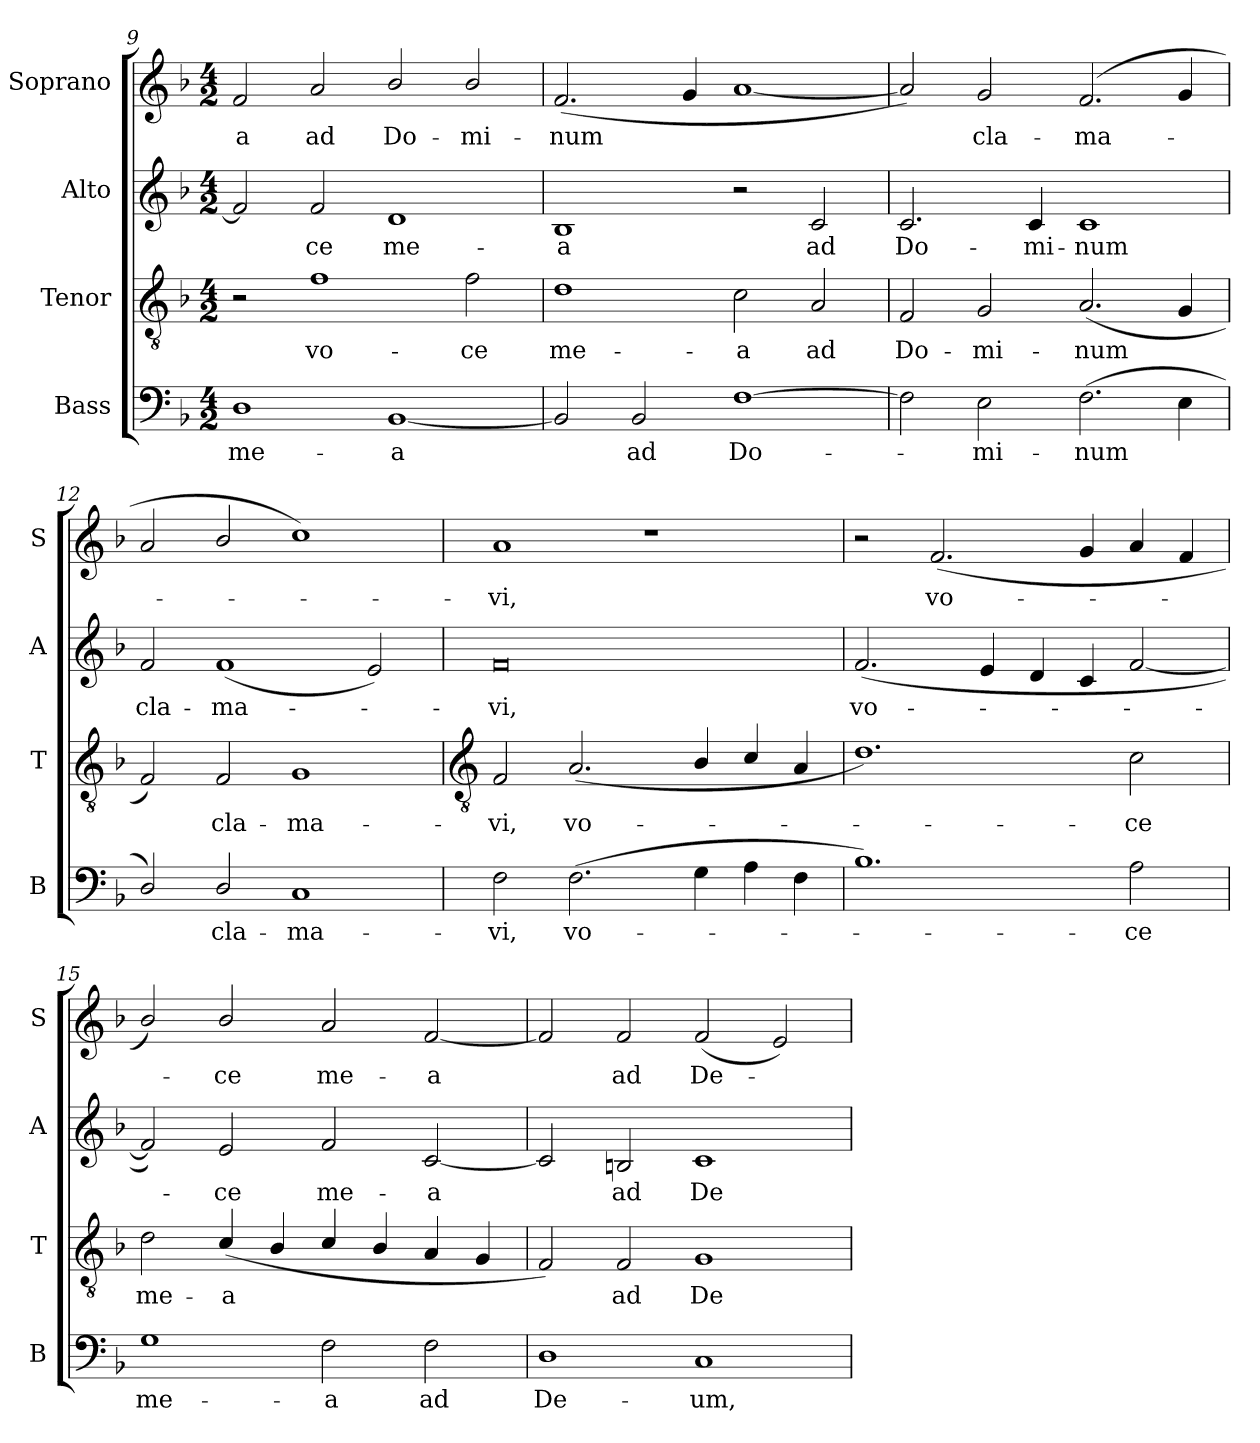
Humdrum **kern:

**kern	**text	**kern	**text	**kern	**text	**kern	**text
*part4	*part4	*part3	*part3	*part2	*part2	*part1	*part1
*staff4	*staff4	*staff3	*staff3	*staff2	*staff2	*staff1	*staff1
*I"Bass	*	*I"Tenor	*	*I"Alto	*	*I"Soprano	*
*I'B	*	*I'T	*	*I'A	*	*I'S	*
*clefF4	*	*clefGv2	*	*clefG2	*	*clefG2	*
*k[b-]	*	*k[b-]	*	*k[b-]	*	*k[b-]	*
*F:	*	*F:	*	*F:	*	*F:	*
*M4/2	*	*M4/2	*	*M4/2	*	*M4/2	*
=9	=9	=9	=9	=9	=9	=9	=9
!	!LO:LY:b	!	!	!	!	!	!LO:LY:b
1D	me-	2r	.	2f]	.	2f	-a
!	!	!	!LO:LY:b	!	!LO:LY:b	!	!LO:LY:b
.	.	1f	vo-	2f	ce	2a	ad
!	!LO:LY:b	!	!	!	!LO:LY:b	!	!LO:LY:b
[1BB-	-a	.	.	1d	me-	2b-/	Do-
!	!	!	!LO:LY:b	!	!	!	!LO:LY:b
.	.	2f	-ce	.	.	2b-/	-mi-
=10	=10	=10	=10	=10	=10	=10	=10
!	!	!	!LO:LY:b	!	!LO:LY:b	!	!LO:LY:b
2BB-]	.	1d	me-	1B-	-a	(<2.f	-num
!	!LO:LY:b	!	!	!	!	!	!
2BB-	ad	.	.	.	.	.	.
.	.	.	.	.	.	4g	.
!	!LO:LY:b	!	!LO:LY:b	!	!	!	!
[1F	Do-	2c	-a	2r	.	[1a/	.
!	!	!	!LO:LY:b	!	!LO:LY:b	!	!
.	.	2A/	ad	2c	ad	.	.
=11	=11	=11	=11	=11	=11	=11	=11
!	!	!	!LO:LY:b	!	!LO:LY:b	!	!
2F]	.	2F	Do-	2.c	Do-	2a/])	.
!	!LO:LY:b	!	!LO:LY:b	!	!	!	!LO:LY:b
2E	mi-	2G	-mi-	.	.	2g	cla-
!	!	!	!	!	!LO:LY:b	!	!
.	.	.	.	4c	-mi-	.	.
!	!LO:LY:b	!	!LO:LY:b	!	!LO:LY:b	!	!LO:LY:b
(>2.F	-num	(<2.A/	-num	1c	-num	(<2.f	-ma-
4E	.	4G	.	.	.	4g	.
=12	=12	=12	=12	=12	=12	=12	=12
!	!	!	!	!	!LO:LY:b	!	!
2D/)	.	2F)	.	2f	cla-	2a/	.
!	!LO:LY:b	!	!LO:LY:b	!	!LO:LY:b	!	!
2D/	cla-	2F	cla-	(<1f	-ma-	2b-/	.
!	!LO:LY:b	!	!LO:LY:b	!	!	!	!
1C	-ma-	1G	-ma-	.	.	1cc)	.
.	.	.	.	2e)	.	.	.
!!LO:LB:g=z
=13	=13	=13	=13	=13	=13	=13	=13
*	*	*clefGv2	*	*	*	*	*
!	!LO:LY:b	!	!LO:LY:b	!	!LO:LY:b	!	!LO:LY:b
2F	-vi,	2F	-vi,	0f	vi,	1a/	vi,
!	!LO:LY:b	!	!LO:LY:b	!	!	!	!
(>2.F	vo-	(<2.A	vo-	.	.	.	.
.	.	.	.	.	.	1r	.
4G	.	4B-/	.	.	.	.	.
4A	.	4c/	.	.	.	.	.
4F	.	4A	.	.	.	.	.
=14	=14	=14	=14	=14	=14	=14	=14
!	!	!	!	!	!LO:LY:b	!	!
1.B-)	.	1.d/)	.	(<2.f	vo-	2r	.
!	!	!	!	!	!	!	!LO:LY:b
.	.	.	.	.	.	(<2.f	vo-
.	.	.	.	4e	.	.	.
.	.	.	.	4d	.	.	.
.	.	.	.	4c	.	4g	.
!	!LO:LY:b	!	!LO:LY:b	!	!	!	!
2A	ce	2c	ce	[2f	.	4a	.
.	.	.	.	.	.	4f	.
=15	=15	=15	=15	=15	=15	=15	=15
!	!LO:LY:b	!	!LO:LY:b	!	!	!	!
1G	me-	2d	me-	2f])	.	2b-/)	.
!	!	!	!LO:LY:b	!	!LO:LY:b	!	!LO:LY:b
.	.	(<4c/	-a	2e	ce	2b-/	ce
.	.	4B-/	.	.	.	.	.
!	!LO:LY:b	!	!	!	!LO:LY:b	!	!LO:LY:b
2F	-a	4c/	.	2f	me-	2a/	me-
.	.	4B-/	.	.	.	.	.
!	!LO:LY:b	!	!	!	!LO:LY:b	!	!LO:LY:b
2F	ad	4A	.	[2c	-a	[2f	-a
.	.	4G	.	.	.	.	.
=16	=16	=16	=16	=16	=16	=16	=16
!	!LO:LY:b	!	!	!	!	!	!
1D	De-	2F)	.	2c]	.	2f]	.
!	!	!	!LO:LY:b	!	!LO:LY:b	!	!LO:LY:b
.	.	2F	ad	2Bn	ad	2f	ad
!	!LO:LY:b	!	!LO:LY:b	!	!LO:LY:b	!	!LO:LY:b
1C/	-um,	1G	De-	1c	De-	(<2f	De-
.	.	.	.	.	.	2e)	.
=	=	=	=	=	=	=	=
*-	*-	*-	*-	*-	*-	*-	*-
